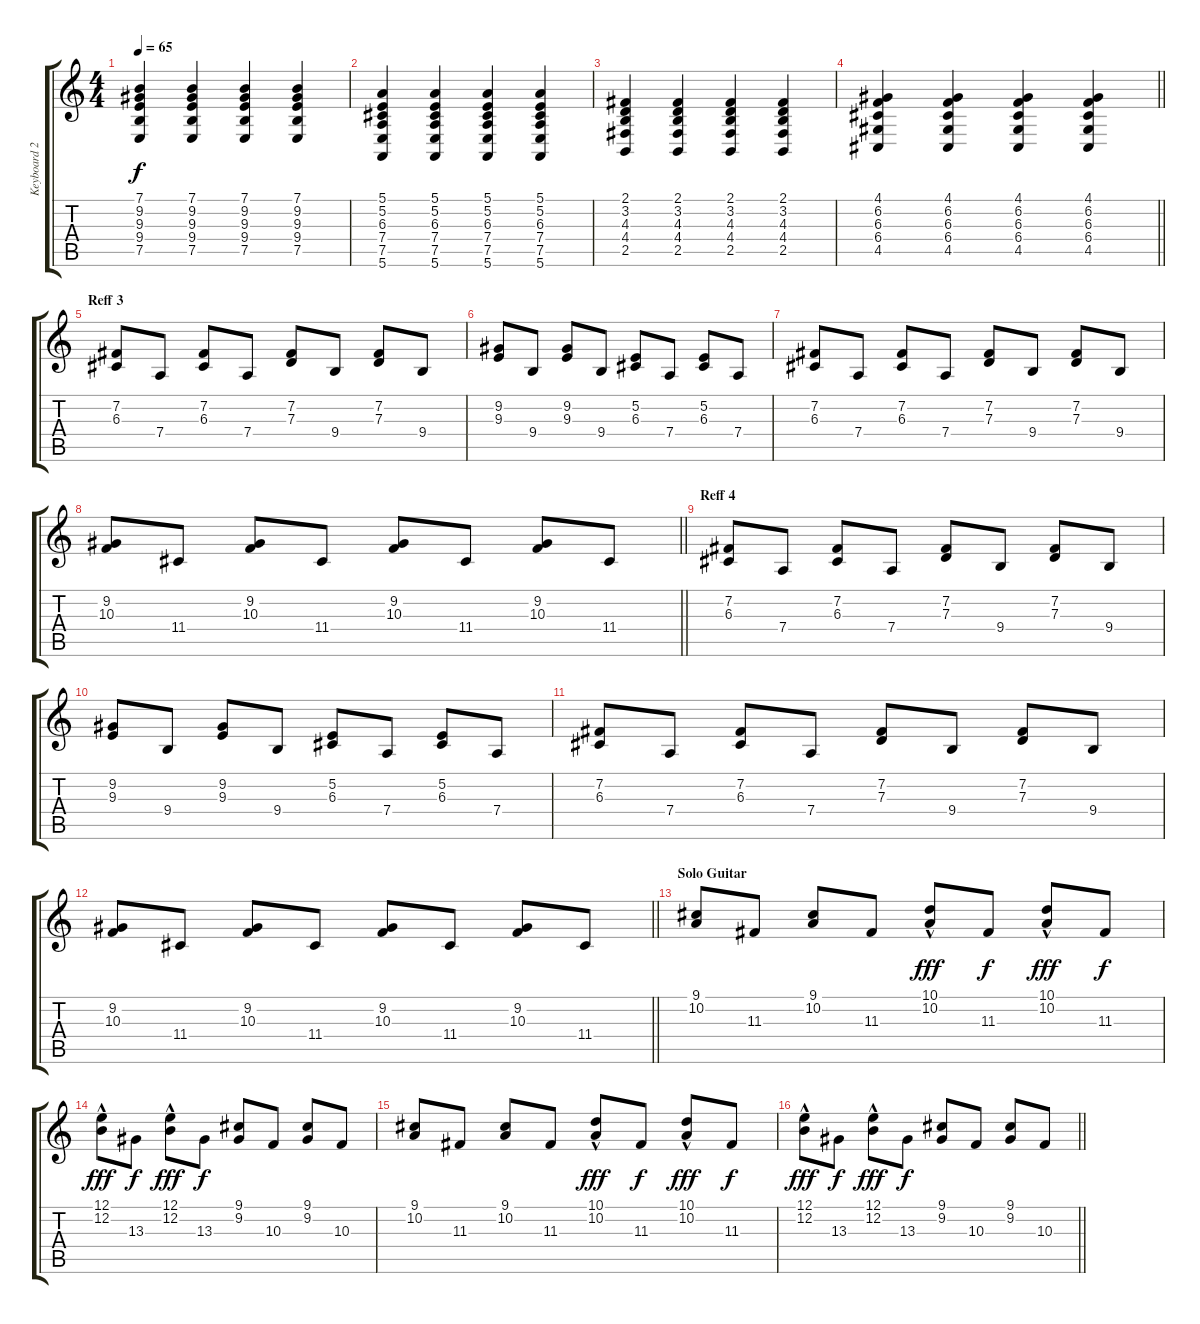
\track ("Keyboard 2" "Keyboard 2") {instrument acousticgrandpiano}
\staff {score tabs}
\tuning (E4 B3 G3 D3 A2 E2) {hide}
\ts (4 4)
\tempo 65
\clef g2
\ks c
(7.1 9.2 9.3 9.4 7.5).4{dy f} (7.1 9.2 9.3 9.4 7.5).4 (7.1 9.2 9.3 9.4 7.5).4 (7.1 9.2 9.3 9.4 7.5).4 |
(5.1 5.2 6.3 7.4 7.5 5.6).4 (5.1 5.2 6.3 7.4 7.5 5.6).4 (5.1 5.2 6.3 7.4 7.5 5.6).4 (5.1 5.2 6.3 7.4 7.5 5.6).4 |
(2.1 3.2 4.3 4.4 2.5).4 (2.1 3.2 4.3 4.4 2.5).4 (2.1 3.2 4.3 4.4 2.5).4 (2.1 3.2 4.3 4.4 2.5).4 |
\barLineRight lightlight
(4.1 6.2 6.3 6.4 4.5).4 (4.1 6.2 6.3 6.4 4.5).4 (4.1 6.2 6.3 6.4 4.5).4 (4.1 6.2 6.3 6.4 4.5).4 |
\section ("" "Reff 3")
(7.2 6.3).8 7.4.8 (7.2 6.3).8 7.4.8 (7.2 7.3).8 9.4.8 (7.2 7.3).8 9.4.8 |
(9.2 9.3).8 9.4.8 (9.2 9.3).8 9.4.8 (5.2 6.3).8 7.4.8 (5.2 6.3).8 7.4.8 |
(7.2 6.3).8 7.4.8 (7.2 6.3).8 7.4.8 (7.2 7.3).8 9.4.8 (7.2 7.3).8 9.4.8 |
\barLineRight lightlight
(9.2 10.3).8 11.4.8 (9.2 10.3).8 11.4.8 (9.2 10.3).8 11.4.8 (9.2 10.3).8 11.4.8 |
\section ("" "Reff 4")
(7.2 6.3).8 7.4.8 (7.2 6.3).8 7.4.8 (7.2 7.3).8 9.4.8 (7.2 7.3).8 9.4.8 |
(9.2 9.3).8 9.4.8 (9.2 9.3).8 9.4.8 (5.2 6.3).8 7.4.8 (5.2 6.3).8 7.4.8 |
(7.2 6.3).8 7.4.8 (7.2 6.3).8 7.4.8 (7.2 7.3).8 9.4.8 (7.2 7.3).8 9.4.8 |
\barLineRight lightlight
(9.2 10.3).8 11.4.8 (9.2 10.3).8 11.4.8 (9.2 10.3).8 11.4.8 (9.2 10.3).8 11.4.8 |
\section ("" "Solo Guitar")
(9.1 10.2).8 11.3.8 (9.1 10.2).8 11.3.8 (10.1{hac} 10.2).8{dy fff} 11.3.8{dy f} (10.1{hac} 10.2).8{dy fff} 11.3.8{dy f} |
(12.1{hac} 12.2).8{dy fff} 13.3.8{dy f} (12.1{hac} 12.2).8{dy fff} 13.3.8{dy f} (9.1 9.2).8 10.3.8 (9.1 9.2).8 10.3.8 |
(9.1 10.2).8 11.3.8 (9.1 10.2).8 11.3.8 (10.1{hac} 10.2).8{dy fff} 11.3.8{dy f} (10.1{hac} 10.2).8{dy fff} 11.3.8{dy f} |
\barLineRight lightlight
(12.1{hac} 12.2).8{dy fff} 13.3.8{dy f} (12.1{hac} 12.2).8{dy fff} 13.3.8{dy f} (9.1 9.2).8 10.3.8 (9.1 9.2).8 10.3.8
